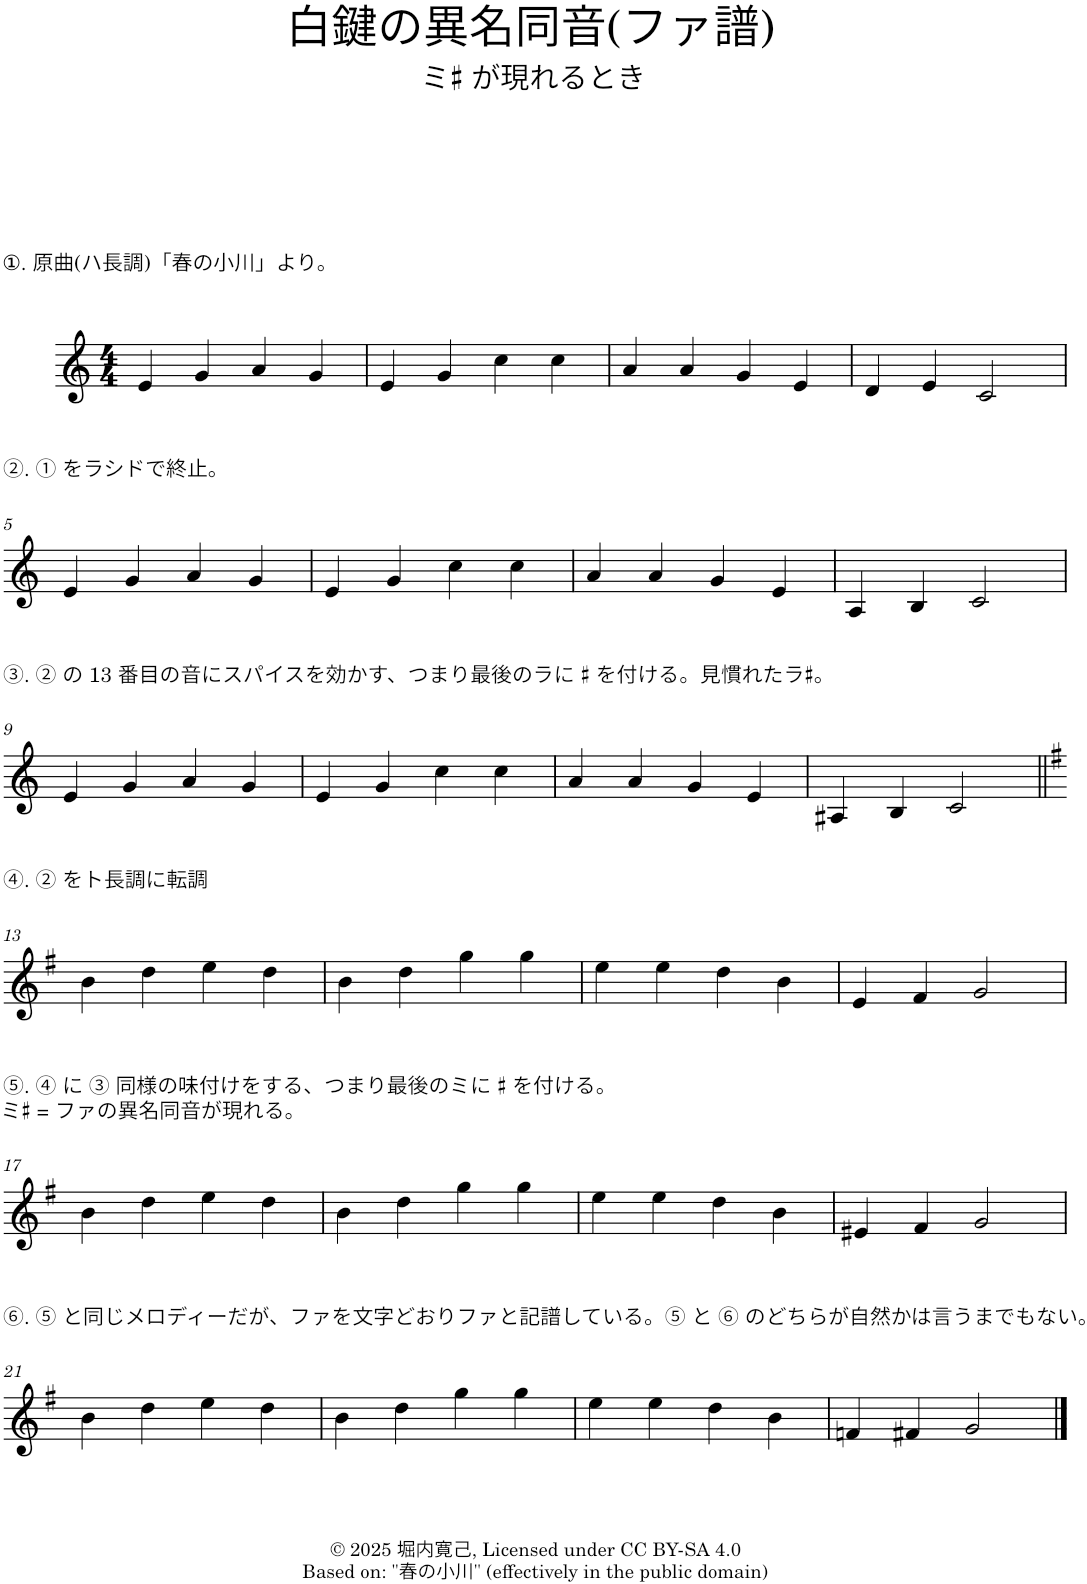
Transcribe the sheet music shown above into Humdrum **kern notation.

**kern
*part1
*staff1
*I"Piano
*I'Pno.
*clefG2
*k[]
*M4/4
=1
!LO:TX:a:t=①. 原曲(ハ長調)「春の小川」より。
4e/
4g/
4a/
4g/
=2
4e/
4g/
4cc\
4cc\
=3
4a/
4a/
4g/
4e/
=4
4d/
4e/
2c/
!!LO:LB:g=z
=5
*k[]
!LO:TX:a:t=②. ① をラシドで終止。
4e/
4g/
4a/
4g/
=6
4e/
4g/
4cc\
4cc\
=7
4a/
4a/
4g/
4e/
=8
4A/
4B/
2c/
!!LO:LB:g=z
=9
*k[]
!LO:TX:a:t=③. ② の 13 番目の音にスパイスを効かす、つまり最後のラに ♯ を付ける。見慣れたラ♯。
4e/
4g/
4a/
4g/
=10
4e/
4g/
4cc\
4cc\
=11
4a/
4a/
4g/
4e/
=12
4A#X/
4B/
2c/
!!LO:LB:g=z
=13||
*k[f#]
!LO:TX:a:t=④. ② をト長調に転調
4b\
4dd\
4ee\
4dd\
=14
4b\
4dd\
4gg\
4gg\
=15
4ee\
4ee\
4dd\
4b\
=16
4e/
4f#/
2g/
!!LO:LB:g=z
=17
*k[f#]
!LO:TX:a:t=⑤. ④ に ③ 同様の味付けをする、つまり最後のミに ♯ を付ける。
!LO:TX:a:t=ミ♯ = ファの異名同音が現れる。
4b\
4dd\
4ee\
4dd\
=18
4b\
4dd\
4gg\
4gg\
=19
4ee\
4ee\
4dd\
4b\
=20
4e#X/
4f#/
2g/
!!LO:LB:g=z
=21
*k[f#]
!LO:TX:a:t=⑥. ⑤ と同じメロディーだが、ファを文字どおりファと記譜している。⑤ と ⑥ のどちらが自然かは言うまでもない。
4b\
4dd\
4ee\
4dd\
=22
4b\
4dd\
4gg\
4gg\
=23
4ee\
4ee\
4dd\
4b\
=24
4fn/
4f#X/
2g/
==
*-
